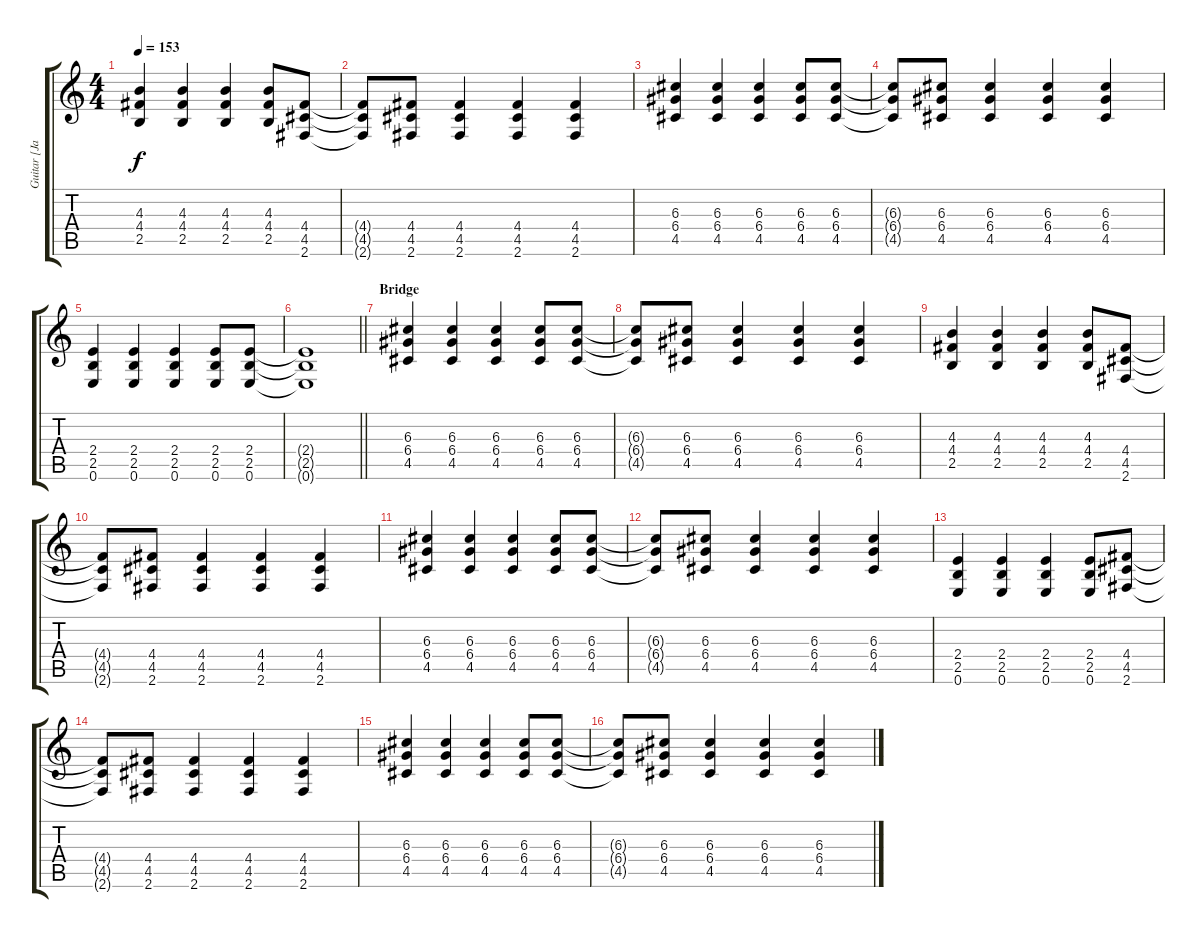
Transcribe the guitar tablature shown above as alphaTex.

\track ("Guitar [Jaska]" "Guitar [Ja") {instrument distortionguitar}
\staff {score tabs}
\tuning (E4 B3 G3 D3 A2 E2) {hide}
\ts (4 4)
\tempo 153
\clef g2
\ks c
(4.3 4.4 2.5).4{dy f} (4.3 4.4 2.5).4 (4.3 4.4 2.5).4 (4.3 4.4 2.5).8 (4.4 4.5 2.6).8 |
(4.4{t} 4.5{t} 2.6{t}).8 (4.4 4.5 2.6).8 (4.4 4.5 2.6).4 (4.4 4.5 2.6).4 (4.4 4.5 2.6).4 |
(6.3 6.4 4.5).4 (6.3 6.4 4.5).4 (6.3 6.4 4.5).4 (6.3 6.4 4.5).8 (6.3 6.4 4.5).8 |
(6.3{t} 6.4{t} 4.5{t}).8 (6.3 6.4 4.5).8 (6.3 6.4 4.5).4 (6.3 6.4 4.5).4 (6.3 6.4 4.5).4 |
(2.4 2.5 0.6).4 (2.4 2.5 0.6).4 (2.4 2.5 0.6).4 (2.4 2.5 0.6).8 (2.4 2.5 0.6).8 |
\barLineRight lightlight
(2.4{t} 2.5{t} 0.6{t}).1{volume 4} |
\section ("" "Bridge")
(6.3 6.4 4.5).4{volume 14} (6.3 6.4 4.5).4 (6.3 6.4 4.5).4 (6.3 6.4 4.5).8 (6.3 6.4 4.5).8 |
(6.3{t} 6.4{t} 4.5{t}).8 (6.3 6.4 4.5).8 (6.3 6.4 4.5).4 (6.3 6.4 4.5).4 (6.3 6.4 4.5).4 |
(4.3 4.4 2.5).4 (4.3 4.4 2.5).4 (4.3 4.4 2.5).4 (4.3 4.4 2.5).8 (4.4 4.5 2.6).8 |
(4.4{t} 4.5{t} 2.6{t}).8 (4.4 4.5 2.6).8 (4.4 4.5 2.6).4 (4.4 4.5 2.6).4 (4.4 4.5 2.6).4 |
(6.3 6.4 4.5).4 (6.3 6.4 4.5).4 (6.3 6.4 4.5).4 (6.3 6.4 4.5).8 (6.3 6.4 4.5).8 |
(6.3{t} 6.4{t} 4.5{t}).8 (6.3 6.4 4.5).8 (6.3 6.4 4.5).4 (6.3 6.4 4.5).4 (6.3 6.4 4.5).4 |
(2.4 2.5 0.6).4 (2.4 2.5 0.6).4 (2.4 2.5 0.6).4 (2.4 2.5 0.6).8 (4.4 4.5 2.6).8 |
(4.4{t} 4.5{t} 2.6{t}).8 (4.4 4.5 2.6).8 (4.4 4.5 2.6).4 (4.4 4.5 2.6).4 (4.4 4.5 2.6).4 |
(6.3 6.4 4.5).4 (6.3 6.4 4.5).4 (6.3 6.4 4.5).4 (6.3 6.4 4.5).8 (6.3 6.4 4.5).8 |
(6.3{t} 6.4{t} 4.5{t}).8 (6.3 6.4 4.5).8 (6.3 6.4 4.5).4 (6.3 6.4 4.5).4 (6.3 6.4 4.5).4
